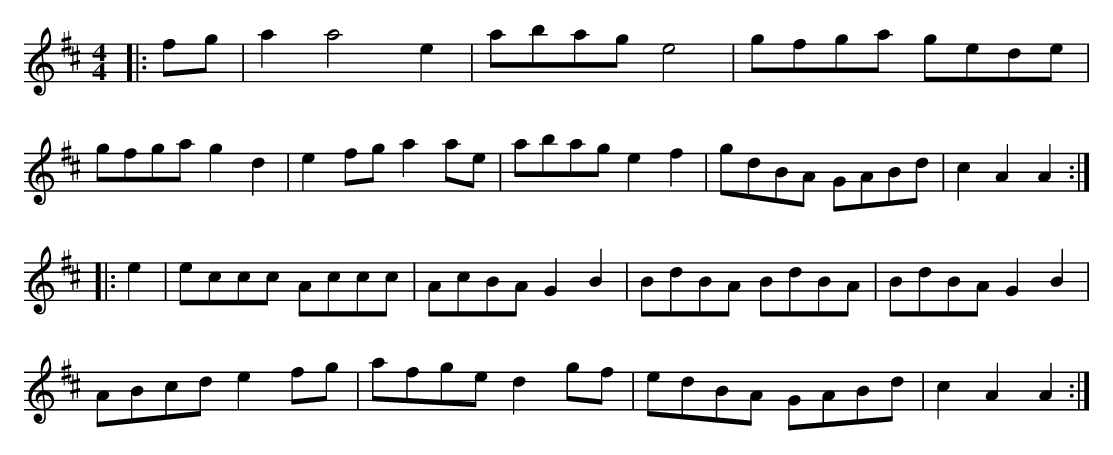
X:1
M:4/4
K:Amix
|:fg|a2 a4 e2|abag e4|gfga gede|
gfga g2d2|e2fg a2ae|abag e2f2|gdBA GABd|c2A2 A2:|
|:e2|eccc Accc|AcBA G2B2|BdBA BdBA|BdBA G2B2|
ABcd e2fg|afge d2gf|edBA GABd|c2A2 A2:|
